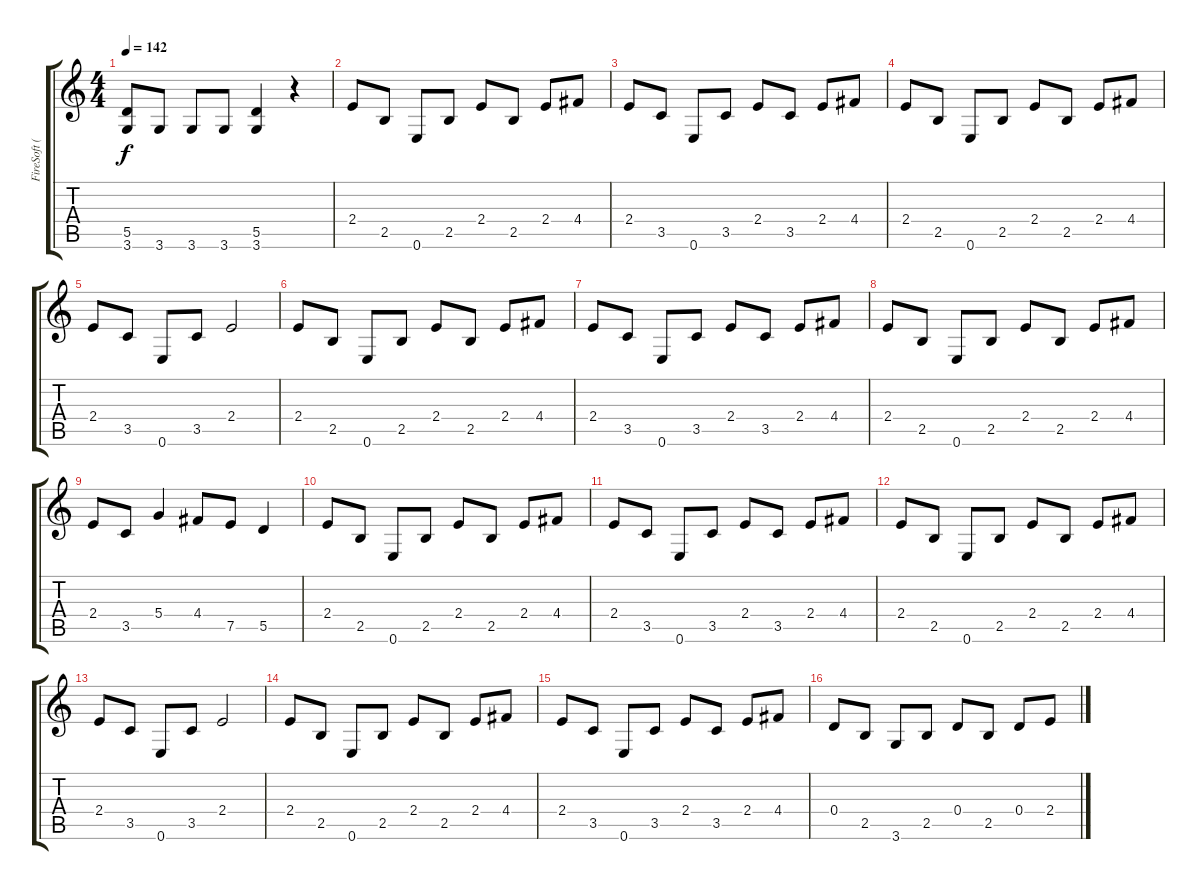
\track ("FireSoft (Den)" "FireSoft (") {instrument acousticguitarnylon}
\staff {score tabs}
\tuning (E4 B3 G3 D3 A2 E2) {hide}
\ts (4 4)
\tempo 142
\clef g2
\ks c
(5.5 3.6).8{dy f} 3.6.8 3.6.8 3.6.8 (5.5 3.6).4 r.4 |
2.4.8 2.5.8 0.6.8 2.5.8 2.4.8 2.5.8 2.4.8 4.4.8 |
2.4.8 3.5.8 0.6.8 3.5.8 2.4.8 3.5.8 2.4.8 4.4.8 |
2.4.8 2.5.8 0.6.8 2.5.8 2.4.8 2.5.8 2.4.8 4.4.8 |
2.4.8 3.5.8 0.6.8 3.5.8 2.4.2 |
2.4.8 2.5.8 0.6.8 2.5.8 2.4.8 2.5.8 2.4.8 4.4.8 |
2.4.8 3.5.8 0.6.8 3.5.8 2.4.8 3.5.8 2.4.8 4.4.8 |
2.4.8 2.5.8 0.6.8 2.5.8 2.4.8 2.5.8 2.4.8 4.4.8 |
2.4.8 3.5.8 5.4.4 4.4.8 7.5.8 5.5.4 |
2.4.8 2.5.8 0.6.8 2.5.8 2.4.8 2.5.8 2.4.8 4.4.8 |
2.4.8 3.5.8 0.6.8 3.5.8 2.4.8 3.5.8 2.4.8 4.4.8 |
2.4.8 2.5.8 0.6.8 2.5.8 2.4.8 2.5.8 2.4.8 4.4.8 |
2.4.8 3.5.8 0.6.8 3.5.8 2.4.2 |
2.4.8 2.5.8 0.6.8 2.5.8 2.4.8 2.5.8 2.4.8 4.4.8 |
2.4.8 3.5.8 0.6.8 3.5.8 2.4.8 3.5.8 2.4.8 4.4.8 |
0.4.8 2.5.8 3.6.8 2.5.8 0.4.8 2.5.8 0.4.8 2.4.8
